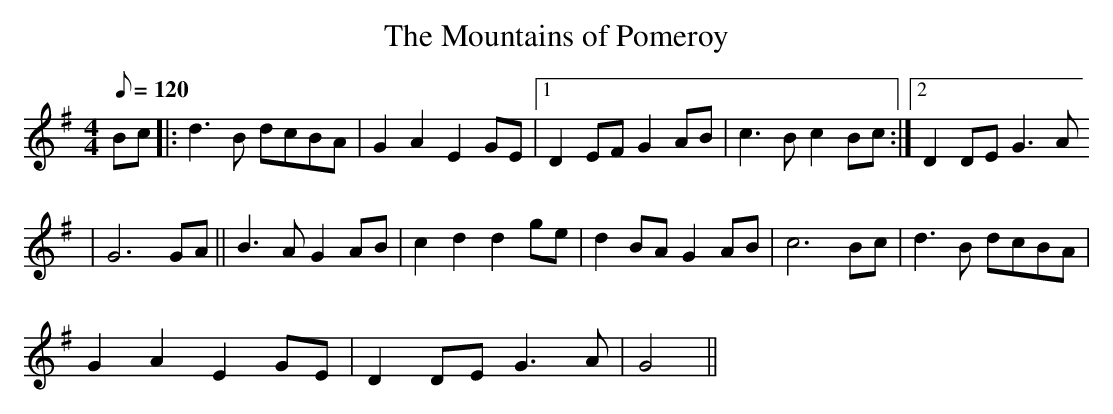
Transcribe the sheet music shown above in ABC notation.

X:1
T:The Mountains of Pomeroy
M:4/4
L:1/8
Q:120
K:G
Bc |: d3 B dcBA | G2 A2 E2 GE |1 D2 EF G2 AB | c3 B c2 Bc :|2 D2 DE G3 A
| G6 GA || B3 A G2 AB | c2 d2 d2 ge | d2 BA G2 AB | c6 Bc | d3 B dcBA |
G2 A2 E2 GE | D2 DE G3 A | G4 ||
